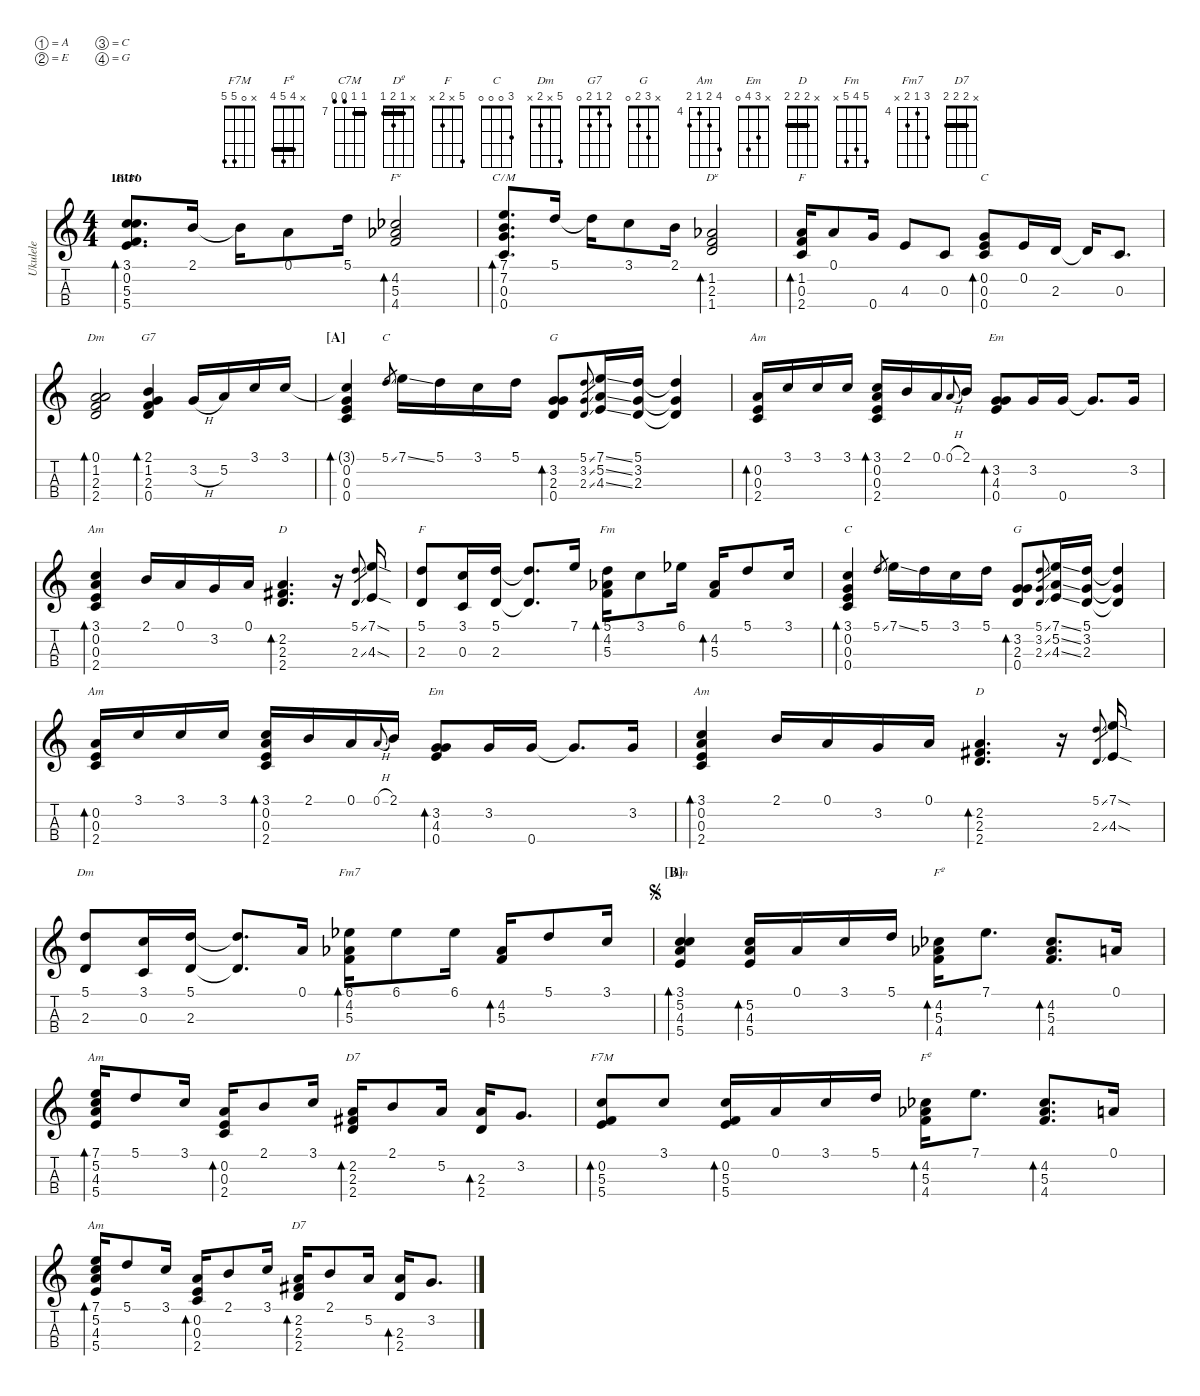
\defaultSystemsLayout 4
\hideDynamics
\bracketExtendMode nobrackets
\otherSystemsTrackNameOrientation horizontal
\defaultBarNumberDisplay Hide
\track ("Ukulele" "Ukulele") {defaultSystemsLayout 4 instrument acousticguitarnylon}
\staff {score tabs}
\tuning (A4 E4 C4 G4)
\displaytranspose 0
\chord ("F7M" 3 0 5 5)
\chord ("Fº" x 4 5 4) {barre 4}
\chord ("C7M" 7 7 6 6) {firstfret 7 barre 7}
\chord ("Dº" x 1 2 1) {barre 1}
\chord ("F" x 1 0 2)
\chord ("C" x 0 0 0)
\chord ("Dm" 0 1 2 2)
\chord ("G7" 2 1 2 0)
\chord ("C" 5 x x x)
\chord ("G" x 3 2 0)
\chord ("Am" x 0 0 2)
\chord ("Em" x 3 4 0)
\chord ("Am" 3 0 0 2)
\chord ("D" x 2 2 2) {barre (2 2)}
\chord ("F" 5 x 2 x)
\chord ("Fm" 5 4 5 x)
\chord ("C" 3 0 0 0)
\chord ("Dm" 5 x 2 x)
\chord ("Fm7" 6 4 5 x) {firstfret 4}
\chord ("Am" 3 5 4 5)
\chord ("Am" 7 5 4 5) {firstfret 4}
\chord ("D7" x 2 2 2) {barre (2 2)}
\chord ("F7M" x 0 5 5)
\ts (4 4)
\section ("" "Intro")
\tempo (65 hide)
\clef g2
\ks c
(5.3 0.2 5.4 3.1).8{d bd 30 ch "F7M" dy mf instrument acousticguitarnylon beam Up} 2.1.16{beam Up} 2.1{t}.16{beam Down} 0.1.8{beam Down} 5.1.16{beam Down} (5.3 4.2{acc b} 4.4{acc b}).2{bd 30 ch "Fº" beam Up} |
(0.3 0.4 7.1 7.2).8{d bd 30 ch "C7M" beam Up} 5.1.16{beam Up} 5.1{t}.16{beam Down} 3.1.8{beam Down} 2.1.16{beam Down} (2.3 1.2 1.4{acc b}).2{bd 30 ch "Dº" beam Up} |
(0.3 2.4 1.2).16{bd 30 ch "F" beam Up} 0.1.8{beam Up} 0.4.16{beam Up} 4.3.8{beam Up} 0.3.8{beam Up} (0.2 0.3 0.4).8{bd 30 ch "C" beam Up} 0.2.16{beam Up} 2.3.16{beam Up} 2.3{t}.16{beam Up} 0.3.8{d beam Up} |
(2.3 1.2 0.1 2.4).2{bd 30 ch "Dm" beam Up} (2.1 0.4 1.2 2.3).4{bd 30 ch "G7" beam Up} 3.2{h}.16{beam Up} 5.2.16{beam Up} 3.1.16{beam Up} 3.1.16{beam Up} |
\section ("A" "")
\scale
1.24425 (3.1{t} 0.3 0.2 0.4).4{bd 30 beam Up} 5.1{ss}.8{ch "C" gr beam Up} 7.1{ss}.16{beam Down} 5.1.16{beam Down} 3.1.16{beam Down} 5.1.16{beam Down} (3.2 2.3 0.4).8{bd 30 ch "G" beam Up} (2.3{ss} 3.2{ss} 5.1{ss}).8{gr beam Up} (7.1{ss} 5.2{ss} 4.3{ss}).16{beam Up} (5.1 3.2 2.3).16{beam Up} (5.1{t} 3.2{t} 2.3{t}).4{beam Up} |
\scale
1.11257 (0.3 0.2 2.4).16{bd 30 ch "Am" beam Up} 3.1.16{beam Up} 3.1.16{beam Up} 3.1.16{beam Up} (3.1 2.4 0.2 0.3).16{bd 30 beam Up} 2.1.16{beam Up} 0.1.16{beam Up} 0.1{h}.8{gr onbeat beam Up} 2.1.16{beam Up} (3.2 0.4 4.3).8{bd 30 ch "Em" beam Up} 3.2.16{beam Up} 0.4.16{beam Up} 0.4{t}.8{d beam Up} 3.2.16{beam Up} |
\scale
0.643175 (2.4 0.2 0.3 3.1).4{bd 30 ch "Am" beam Up} 2.1.16{beam Up} 0.1.16{beam Up} 3.2.16{beam Up} 0.1.16{beam Up} (2.2{acc #} 2.3 2.4).4{d bd 30 ch "D" beam Up} r.16{beam Up} (2.3{ss} 5.1{ss}).8{gr beam Up} (7.1{sod} 4.3{sod}).16{beam Up} |
\scale
0.831904 (5.1 2.3).8{ch "F" beam Up} (0.3 3.1).16{beam Up} (2.3 5.1).16{beam Up} (2.3{t} 5.1{t}).8{d beam Up} 7.1.16{beam Up} (5.1 4.2{acc b} 5.3).16{bd 30 ch "Fm" beam Down} 3.1.8{beam Down} 6.1{acc b}.16{beam Down} (4.2{acc b} 5.3).16{bd 30 beam Up} 5.1.8{beam Up} 3.1.16{beam Up} |
\scale
0.954565 (3.1 0.3 0.2 0.4).4{bd 30 ch "C" beam Up} 5.1{ss}.8{gr beam Up} 7.1{ss}.16{beam Down} 5.1.16{beam Down} 3.1.16{beam Down} 5.1.16{beam Down} (3.2 2.3 0.4).8{bd 30 ch "G" beam Up} (2.3{ss} 3.2{ss} 5.1{ss}).8{gr beam Up} (7.1{ss} 5.2{ss} 4.3{ss}).16{beam Up} (5.1 3.2 2.3).16{beam Up} (5.1{t} 3.2{t} 2.3{t}).4{beam Up} |
\scale
1.21353 (0.3 0.2 2.4).16{bd 30 ch "Am" beam Up} 3.1.16{beam Up} 3.1.16{beam Up} 3.1.16{beam Up} (3.1 2.4 0.2 0.3).16{bd 30 beam Up} 2.1.16{beam Up} 0.1.16{beam Up} 0.1{h}.8{gr onbeat beam Up} 2.1.16{beam Up} (3.2 0.4 4.3).8{bd 30 ch "Em" beam Up} 3.2.16{beam Up} 0.4.16{beam Up} 0.4{t}.8{d beam Up} 3.2.16{beam Up} |
(2.4 0.2 0.3 3.1).4{bd 30 ch "Am" beam Up} 2.1.16{beam Up} 0.1.16{beam Up} 3.2.16{beam Up} 0.1.16{beam Up} (2.2{acc #} 2.3 2.4).4{d bd 30 ch "D" beam Up} r.16{beam Up} (2.3{ss} 5.1{ss}).8{gr beam Up} (7.1{sod} 4.3{sod}).16{beam Up} |
(5.1 2.3).8{ch "Dm" beam Up} (0.3 3.1).16{beam Up} (2.3 5.1).16{beam Up} (2.3{t} 5.1{t}).8{d beam Up} 0.1.16{beam Up} (6.1{acc b} 4.2{acc b} 5.3).16{bd 30 ch "Fm7" beam Down} 6.1{acc b}.8{beam Down} 6.1{acc b}.16{beam Down} (4.2{acc b} 5.3).16{bd 30 beam Up} 5.1.8{beam Up} 3.1.16{beam Up} |
\section ("B" "")
\jump segno
(4.3 5.2 5.4 3.1).4{bd 30 ch "Am" beam Up} (5.4 5.2 4.3).16{bd 30 beam Up} 0.1.16{beam Up} 3.1.16{beam Up} 5.1.16{beam Up} (4.2{acc b} 5.3 4.4{acc b}).16{bd 30 ch "Fº" beam Down} 7.1.8{d beam Down} (4.4{acc b} 4.2{acc b} 5.3).8{d bd 30 beam Up} 0.1.16{beam Up} |
\scale
1.13308 (4.3 5.2 5.4 7.1).16{bd 30 ch "Am" beam Up} 5.1.8{beam Up} 3.1.16{beam Up} (0.2 0.3 2.4).16{bd 30 beam Up} 2.1.8{beam Up} 3.1.16{beam Up} (2.4 2.2{acc #} 2.3).16{bd 30 ch "D7" beam Up} 2.1.8{beam Up} 5.2.16{beam Up} (2.3 2.4).16{bd 30 beam Up} 3.2.8{d beam Up} |
\scale
1.10348 (5.3 5.4 0.2).8{bd 30 ch "F7M" beam Up} 3.1.8{beam Up} (0.2 5.3 5.4).16{bd 30 beam Up} 0.1.16{beam Up} 3.1.16{beam Up} 5.1.16{beam Up} (4.4{acc b} 4.2{acc b} 5.3).16{bd 30 ch "Fº" beam Down} 7.1.8{d beam Down} (4.4{acc b} 5.3 4.2{acc b}).8{d bd 30 beam Up} 0.1.16{beam Up} |
\scale
1.14874 (4.3 5.2 5.4 7.1).16{bd 30 ch "Am" beam Up} 5.1.8{beam Up} 3.1.16{beam Up} (0.2 0.3 2.4).16{bd 30 beam Up} 2.1.8{beam Up} 3.1.16{beam Up} (2.4 2.2{acc #} 2.3).16{bd 30 ch "D7" beam Up} 2.1.8{beam Up} 5.2.16{beam Up} (2.3 2.4).16{bd 30 beam Up} 3.2.8{d beam Up}
